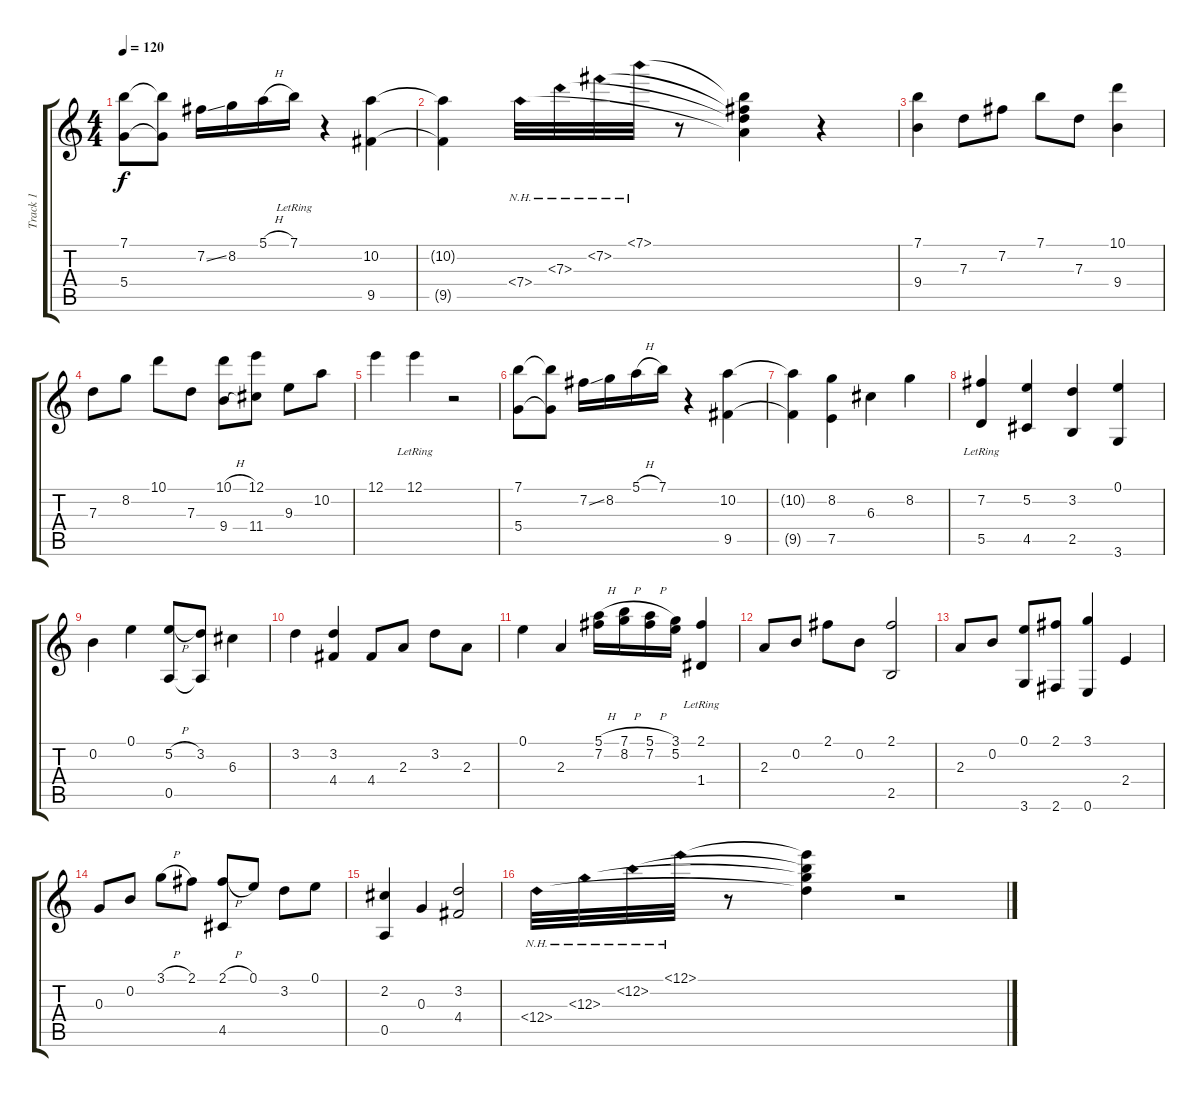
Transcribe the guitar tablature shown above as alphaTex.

\track ("Track 1" "Track 1") {instrument acousticguitarnylon}
\staff {score tabs}
\tuning (E4 B3 G3 D3 A2 E2) {hide}
\ts (4 4)
\tempo 120
\clef g2
\ks c
(7.1 5.4).8{dy f instrument acousticguitarnylon} (7.1{t} 5.4{t}).8 7.2{ss}.16 8.2.16 5.1{h}.16 7.1{lr}.16 r.4 (10.2 9.5).4 |
(10.2{t} 9.5{t}).4 7.4{nh}.32 7.3{nh}.32 7.2{nh}.32 7.1{nh}.32 r.8 (7.1{t} 7.2{t} 7.3{t} 7.4{t}).4 r.4 |
(7.1 9.4).4 7.3.8 7.2.8 7.1.8 7.3.8 (10.1 9.4).4 |
7.3.8 8.2.8 10.1.8 7.3.8 (10.1{h} 9.4{h}).8 (12.1 11.4).8 9.3.8 10.2.8 |
12.1.4 12.1{lr}.4 r.2 |
(7.1 5.4).8 (7.1{t} 5.4{t}).8 7.2{ss}.16 8.2.16 5.1{h}.16 7.1.16 r.4 (10.2 9.5).4 |
(10.2{t} 9.5{t}).4 (8.2 7.5).4 6.3.4 8.2.4 |
(7.2{lr} 5.5).4 (5.2 4.5).4 (3.2 2.5).4 (0.1 3.6).4 |
0.2.4 0.1.4 (5.2{h} 0.5).8 (3.2 0.5{t}).8 6.3.4 |
3.2.4 (3.2 4.4).4 4.4.8 2.3.8 3.2.8 2.3.8 |
0.1.4 2.3.4 (5.1{h} 7.2).16 (7.1{h} 8.2).16 (5.1{h} 7.2).16 (3.1 5.2).16 (2.1 1.4{lr}).4 |
2.3.8 0.2.8 2.1.8 0.2.8 (2.1 2.5).2 |
2.3.8 0.2.8 (0.1 3.6).8 (2.1 2.6).8 (3.1 0.6).4 2.4.4 |
0.3.8 0.2.8 3.1{h}.8 2.1.8 (2.1{h} 4.5).8 0.1.8 3.2.8 0.1.8 |
(2.2 0.5).4 0.3.4 (3.2 4.4).2 |
12.4{nh}.32 12.3{nh}.32 12.2{nh}.32 12.1{nh}.32 r.8 (12.1{t} 12.2{t} 12.3{t} 12.4{t}).4 r.2
